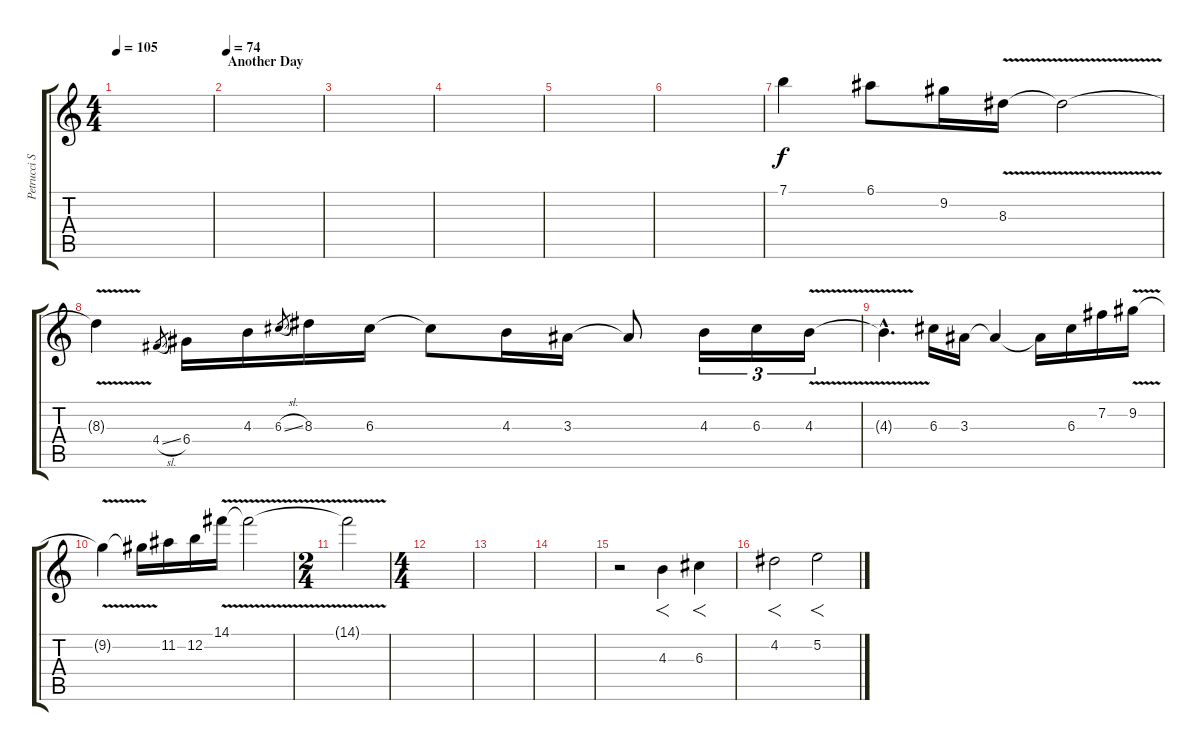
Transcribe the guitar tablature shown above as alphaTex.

\track ("Petrucci Solo" "Petrucci S") {instrument distortionguitar}
\staff {score tabs}
\tuning (E4 B3 G3 D3 A2 E2) {hide}
\ts (4 4)
\tempo 105
\clef g2
\ks c
|
\section ("" "Another Day")
\tempo 74
|
|
|
|
|
7.1.4 6.1.8 9.2.16 8.3{v}.16 8.3{v t}.2 |
8.3{t}.4 4.4{sl}.8{gr} 6.4.16 4.3.16 6.3{sl}.8{gr} 8.3.16 6.3.16 6.3{t}.8 4.3.16 3.3.16 3.3{t}.8 4.3.16{tu (3 2)} 6.3.16{tu (3 2)} 4.3{v}.16{tu (3 2)} |
4.3{v hac t}.4{d} 6.3.16 3.3.16 3.3{t}.4 3.3{t}.16 6.3.16 7.2.16 9.2{v}.16 |
9.2{v t}.4 9.2{t}.16 11.2.16 12.2.16 14.1{v}.16 14.1{v t}.2 |
\ts (2 4)
14.1{t}.2 |
\ts (4 4)
|
|
|
r.2 4.3.4{f} 6.3.4{f} |
4.2.2{f} 5.2.2{f}
